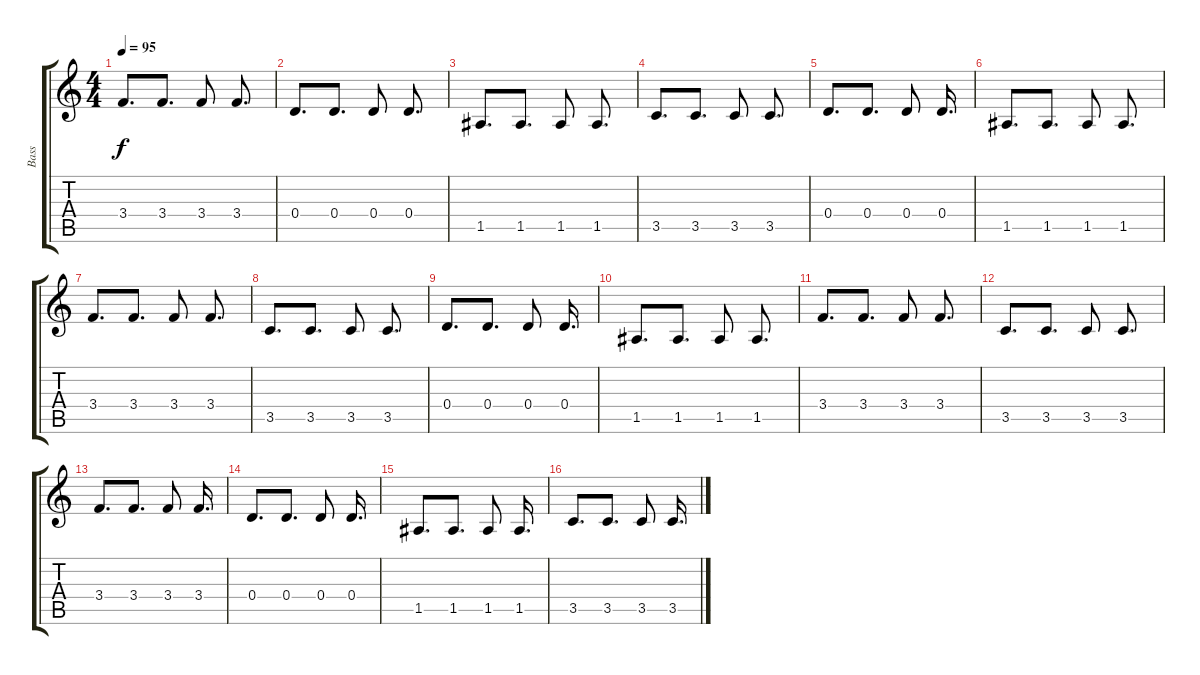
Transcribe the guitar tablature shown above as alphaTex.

\track ("Bass" "Bass") {instrument electricbassfinger}
\staff {score tabs}
\tuning (E4 B3 G3 D3 A2 E2) {hide}
\ts (4 4)
\tempo 95
\clef g2
\ks c
3.4.8{d dy f} 3.4.8{d} 3.4.8 3.4.8{d} |
0.4.8{d} 0.4.8{d} 0.4.8 0.4.8{d} |
1.5.8{d} 1.5.8{d} 1.5.8 1.5.8{d} |
3.5.8{d} 3.5.8{d} 3.5.8 3.5.8{d} |
0.4.8{d} 0.4.8{d} 0.4.8 0.4.16{d} |
1.5.8{d} 1.5.8{d} 1.5.8 1.5.8{d} |
3.4.8{d} 3.4.8{d} 3.4.8 3.4.8{d} |
3.5.8{d} 3.5.8{d} 3.5.8 3.5.8{d} |
0.4.8{d} 0.4.8{d} 0.4.8 0.4.16{d} |
1.5.8{d} 1.5.8{d} 1.5.8 1.5.8{d} |
3.4.8{d} 3.4.8{d} 3.4.8 3.4.8{d} |
3.5.8{d} 3.5.8{d} 3.5.8 3.5.8{d} |
3.4.8{d} 3.4.8{d} 3.4.8 3.4.16{d} |
0.4.8{d} 0.4.8{d} 0.4.8 0.4.16{d} |
1.5.8{d} 1.5.8{d} 1.5.8 1.5.16{d} |
3.5.8{d} 3.5.8{d} 3.5.8 3.5.16{d}
